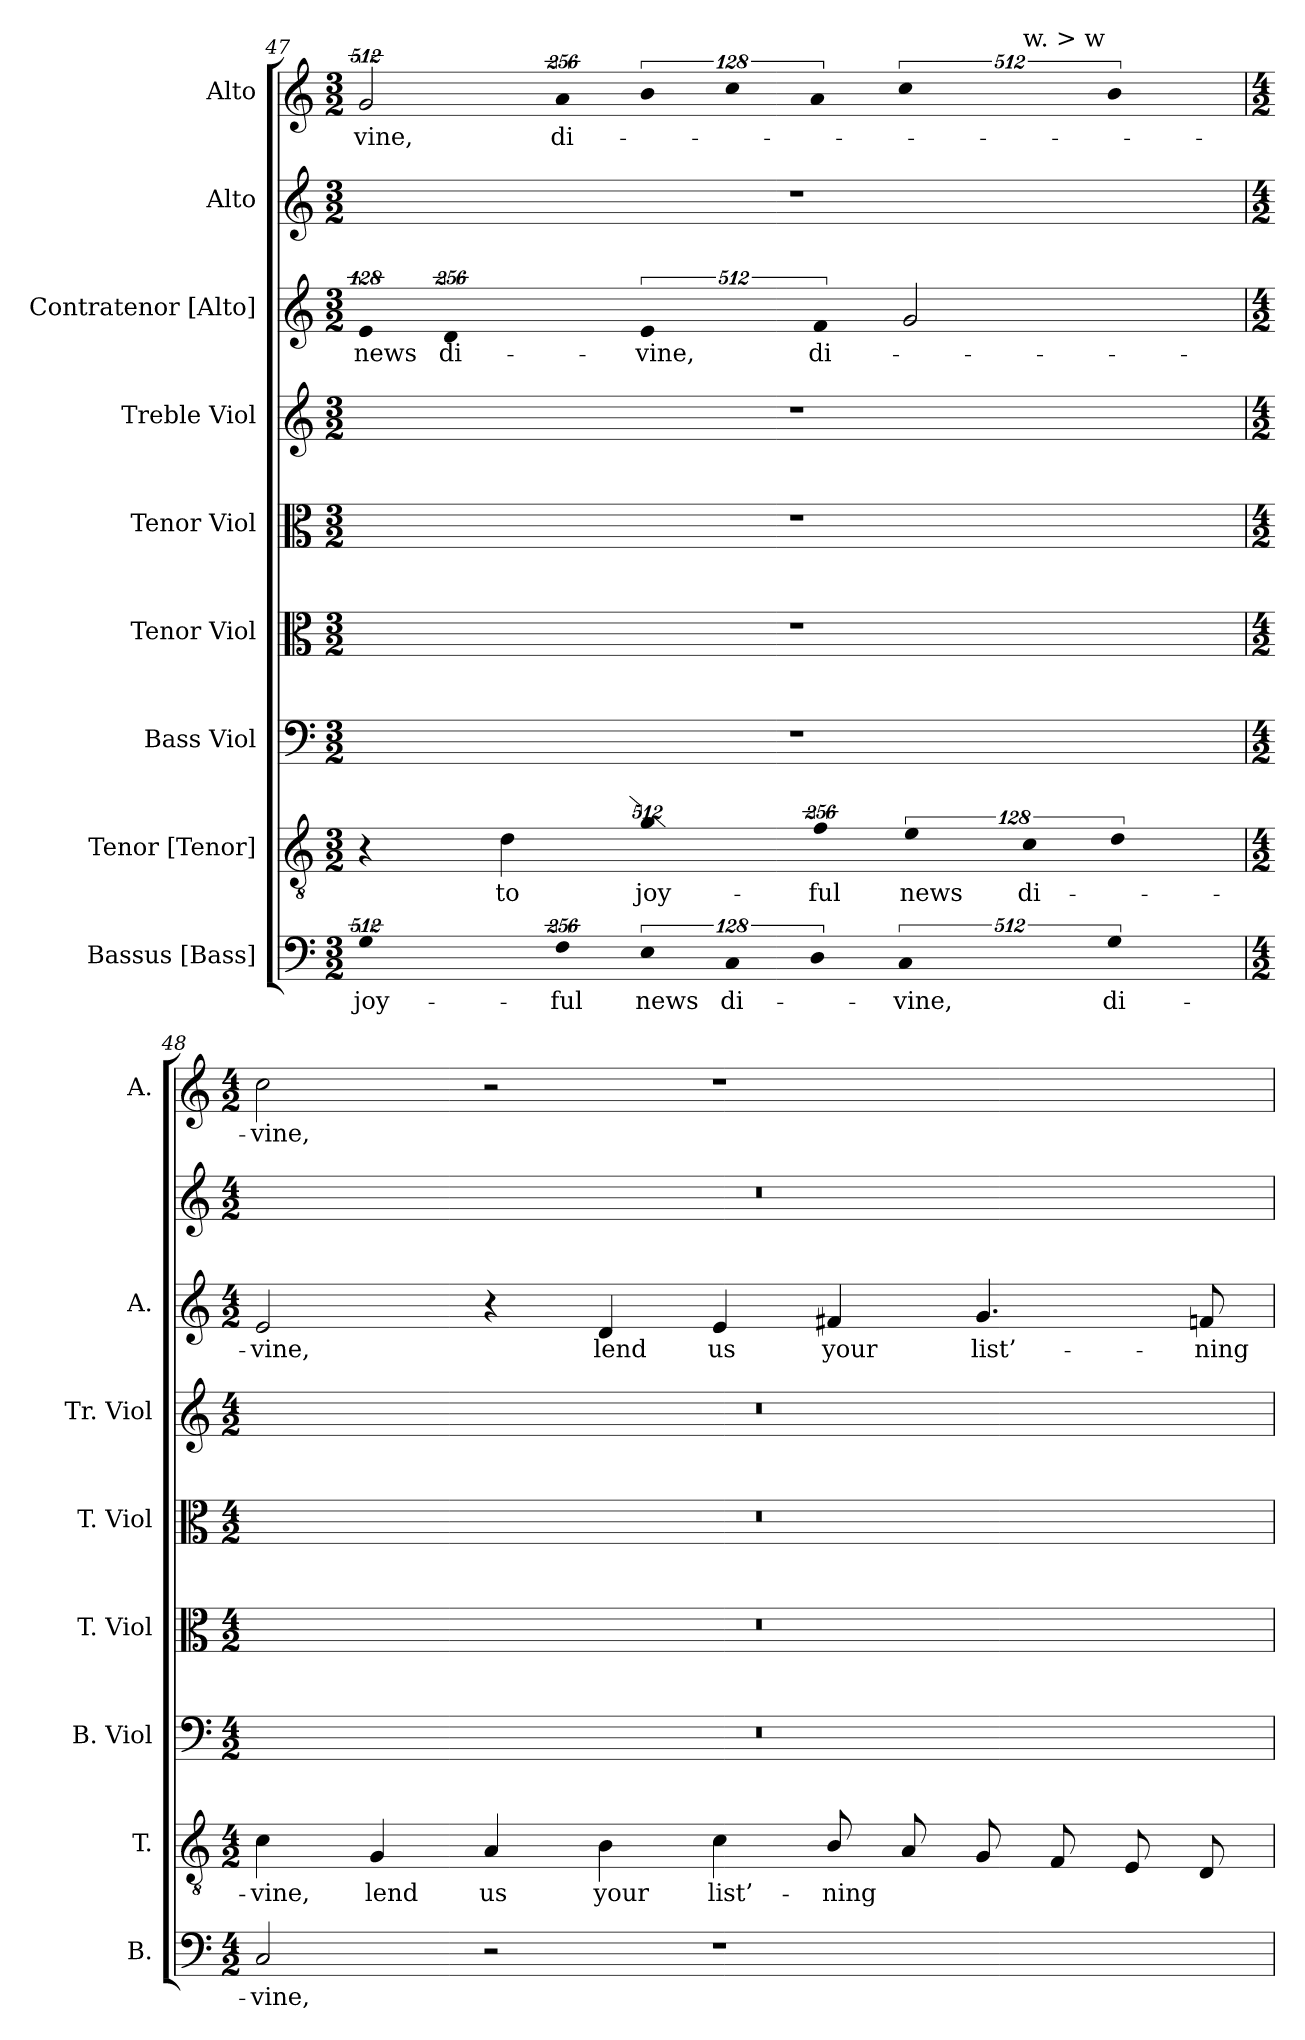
**kern	**text	**kern	**text	**kern	**kern	**kern	**kern	**kern	**text	**kern	**kern	**text
*part9	*part9	*part8	*part8	*part7	*part6	*part5	*part4	*part3	*part3	*part2	*part1	*part1
*staff9	*staff9	*staff8	*staff8	*staff7	*staff6	*staff5	*staff4	*staff3	*staff3	*staff2	*staff1	*staff1
*I"Bassus [Bass]	*	*I"Tenor [Tenor]	*	*I"Bass Viol	*I"Tenor Viol	*I"Tenor Viol	*I"Treble Viol	*I"Contratenor [Alto]	*	*I"Alto	*I"Alto	*
*I'B.	*	*I'T.	*	*I'B. Viol	*I'T. Viol	*I'T. Viol	*I'Tr. Viol	*I'A.	*	*	*I'A.	*
*clefF4	*	*clefGv2	*	*clefF4	*clefC3	*clefC3	*clefG2	*clefG2	*	*clefG2	*clefG2	*
*	*	*ITrd7c12	*	*	*	*	*	*	*	*	*	*
*k[]	*	*k[]	*	*k[]	*k[]	*k[]	*k[]	*k[]	*	*k[]	*k[]	*
*C:	*	*C:	*	*C:	*C:	*C:	*C:	*C:	*	*C:	*C:	*
*M3/2	*	*M3/2	*	*M3/2	*M3/2	*M3/2	*M3/2	*M3/2	*	*M3/2	*M3/2	*
=47	=47	=47	=47	=47	=47	=47	=47	=47	=47	=47	=47	=47
!LO:N:vis=2	!	!	!	!	!	!	!	!	!	!	!	!
!	!LO:LY:b:color=#000000	!	!	!LO:N:vis=1	!LO:N:vis=1	!LO:N:vis=1	!LO:N:vis=1	!LO:N:vis=4	!	!	!	!
!	!	!	!	!	!	!	!	!	!LO:LY:b:color=#000000	!LO:N:vis=1	!LO:N:vis=2	!
!	!	!	!	!	!	!	!	!	!	!	!	!LO:LY:b:color=#000000
*	*	*	*	*	*	*	*	*	*	*	*^	*
1024%341Gi\	joy-	4r	.	1.r	1.r	1.r	1.r	512%85ei/	news	1.r	1024%341gi/	1ryy	-vine,
!	!	!	!	!	!	!	!	!LO:N:vis=2	!	!	!	!	!
!	!	!	!	!	!	!	!	!	!LO:LY:b:color=#000000	!	!	!	!
.	.	.	.	.	.	.	.	512%171di/	di-	.	.	.	.
!	!	!	!LO:LY:b:color=#000000	!	!	!	!	!	!	!	!	!	!
.	.	4Di\	to	.	.	.	.	.	.	.	.	.	.
!LO:N:vis=4	!	!	!	!	!	!	!	!	!	!	!	!	!
!	!LO:LY:b:color=#000000	!	!	!	!	!	!	!	!	!	!LO:N:vis=4	!	!
!	!	!	!	!	!	!	!	!	!	!	!	!	!LO:LY:b:color=#000000
1024%171Fi\	-ful	.	.	.	.	.	.	.	.	.	1024%171ai/	.	di-
!LO:N:vis=4	!	!	!	!	!	!	!	!	!	!	!	!	!
!	!LO:LY:b:color=#000000	!LO:N:vis=2	!	!	!	!	!	!	!	!	!	!	!
!	!	!	!LO:LY:b:color=#000000	!	!	!	!	!LO:N:vis=2	!	!	!	!	!
!	!	!	!	!	!	!	!	!	!LO:LY:b:color=#000000	!	!LO:N:vis=4	!	!
512%85Ei\	news	1024%341Gi\	joy-	.	.	.	.	1024%341ei/	-vine,	.	512%85bi\	.	.
!LO:N:vis=4	!	!	!	!	!	!	!	!	!	!	!	!	!
!	!LO:LY:b:color=#000000	!	!	!	!	!	!	!	!	!	!LO:N:vis=4	!	!
1024%171Ci/	di-	.	.	.	.	.	.	.	.	.	1024%171cci\	.	.
!LO:N:vis=4	!	!LO:N:vis=4	!	!	!	!	!	!	!	!	!	!	!
!	!	!	!LO:LY:b:color=#000000	!	!	!	!	!LO:N:vis=4	!	!	!	!	!
!	!	!	!	!	!	!	!	!	!LO:LY:b:color=#000000	!	!LO:N:vis=4	!	!
1024%171Di/	.	1024%171Fi\	-ful	.	.	.	.	1024%171fi/	di-	.	1024%171ai/	.	.
!LO:N:vis=2	!	!	!	!	!	!	!	!	!	!	!	!	!
!	!LO:LY:b:color=#000000	!LO:N:vis=4	!	!	!	!	!	!	!	!	!	!	!
!	!	!	!LO:LY:b:color=#000000	!	!	!	!	!	!	!	!LO:N:vis=2	!	!
1024%341Ci/	-vine,	512%85Ei\	news	.	.	.	.	2gi/	.	.	1024%341cci\	8ryy	.
.	.	.	.	.	.	.	.	.	.	.	.	32ryy	.
.	.	.	.	.	.	.	.	.	.	.	.	128ryy	.
.	.	.	.	.	.	.	.	.	.	.	.	512ryy	.
!	!	!LO:N:vis=4	!	!	!	!	!	!	!	!	!	!	!
!	!	!	!	!	!	!	!	!	!	!	!	!LO:TX:a:t=w. > w	!
!	!	!	!LO:LY:b:color=#000000	!	!	!	!	!	!	!	!	!	!
.	.	1024%171Ci\	di-	.	.	.	.	.	.	.	.	4ryy	.
!LO:N:vis=4	!	!	!	!	!	!	!	!	!	!	!	!	!
!	!LO:LY:b:color=#000000	!LO:N:vis=4	!	!	!	!	!	!	!	!	!LO:N:vis=4	!	!
1024%171Gi\	di-	1024%171Di\	.	.	.	.	.	.	.	.	1024%171bi\	.	.
.	.	.	.	.	.	.	.	.	.	.	.	16ryy	.
.	.	.	.	.	.	.	.	.	.	.	.	64ryy	.
.	.	.	.	.	.	.	.	.	.	.	.	256.ryy	.
*	*	*	*	*	*	*	*	*	*	*	*v	*v	*
!!LO:PB:g=z
=48	=48	=48	=48	=48	=48	=48	=48	=48	=48	=48	=48	=48
*M4/2	*	*M4/2	*	*M4/2	*M4/2	*M4/2	*M4/2	*M4/2	*	*M4/2	*M4/2	*
*	*	*	*	*	*	*	*	*	*	*	*^	*
!	!LO:LY:b:color=#000000	!	!	!	!	!	!	!	!	!	!	!	!
*	*	*	*	*	*	*	*	*	*	*	*v	*v	*
*	*	*	*	*	*	*	*	*	*	*	*^	*
!	!	!	!LO:LY:b:color=#000000	!LO:N:vis=1	!LO:N:vis=1	!LO:N:vis=1	!LO:N:vis=1	!	!	!	!	!	!
*	*	*	*	*	*	*	*	*	*	*	*v	*v	*
*	*	*	*	*	*	*	*	*	*	*	*^	*
!	!	!	!	!	!	!	!	!	!LO:LY:b:color=#000000	!LO:N:vis=1	!	!	!
*	*	*	*	*	*	*	*	*	*	*	*v	*v	*
*	*	*	*	*	*	*	*	*	*	*	*^	*
!	!	!	!	!	!	!	!	!	!	!	!	!	!LO:LY:b:color=#000000
*	*	*	*	*	*	*	*	*	*	*	*v	*v	*
2Ci/	-vine,	4Ci\	-vine,	0r	0r	0r	0r	2ei/	-vine,	0r	2cci\	-vine,
!	!	!	!LO:LY:b:color=#000000	!	!	!	!	!	!	!	!	!
.	.	4GGi/	lend	.	.	.	.	.	.	.	.	.
!	!	!	!LO:LY:b:color=#000000	!	!	!	!	!	!	!	!	!
2r	.	4AAi/	us	.	.	.	.	4r	.	.	2r	.
!	!	!	!LO:LY:b:color=#000000	!	!	!	!	!	!	!	!	!
!	!	!	!	!	!	!	!	!	!LO:LY:b:color=#000000	!	!	!
.	.	4BBi\	your	.	.	.	.	4di/	lend	.	.	.
!	!	!	!LO:LY:b:color=#000000	!	!	!	!	!	!	!	!	!
!	!	!	!	!	!	!	!	!	!LO:LY:b:color=#000000	!	!	!
1r	.	4Ci\	list’-	.	.	.	.	4ei/	us	.	1r	.
!	!	!	!LO:LY:b:color=#000000	!	!	!	!	!	!	!	!	!
!	!	!	!	!	!	!	!	!	!LO:LY:b:color=#000000	!	!	!
.	.	8BBi/	-ning	.	.	.	.	4f#Xi/	your	.	.	.
.	.	8AAi/	.	.	.	.	.	.	.	.	.	.
!	!	!	!	!	!	!	!	!	!LO:LY:b:color=#000000	!	!	!
.	.	8GGi/	.	.	.	.	.	4.gi/	list’-	.	.	.
.	.	8FFi/	.	.	.	.	.	.	.	.	.	.
.	.	8EEi/	.	.	.	.	.	.	.	.	.	.
!	!	!	!	!	!	!	!	!	!LO:LY:b:color=#000000	!	!	!
.	.	8DDi/	.	.	.	.	.	8fni/	-ning	.	.	.
=	=	=	=	=	=	=	=	=	=	=	=	=
*-	*-	*-	*-	*-	*-	*-	*-	*-	*-	*-	*-	*-
